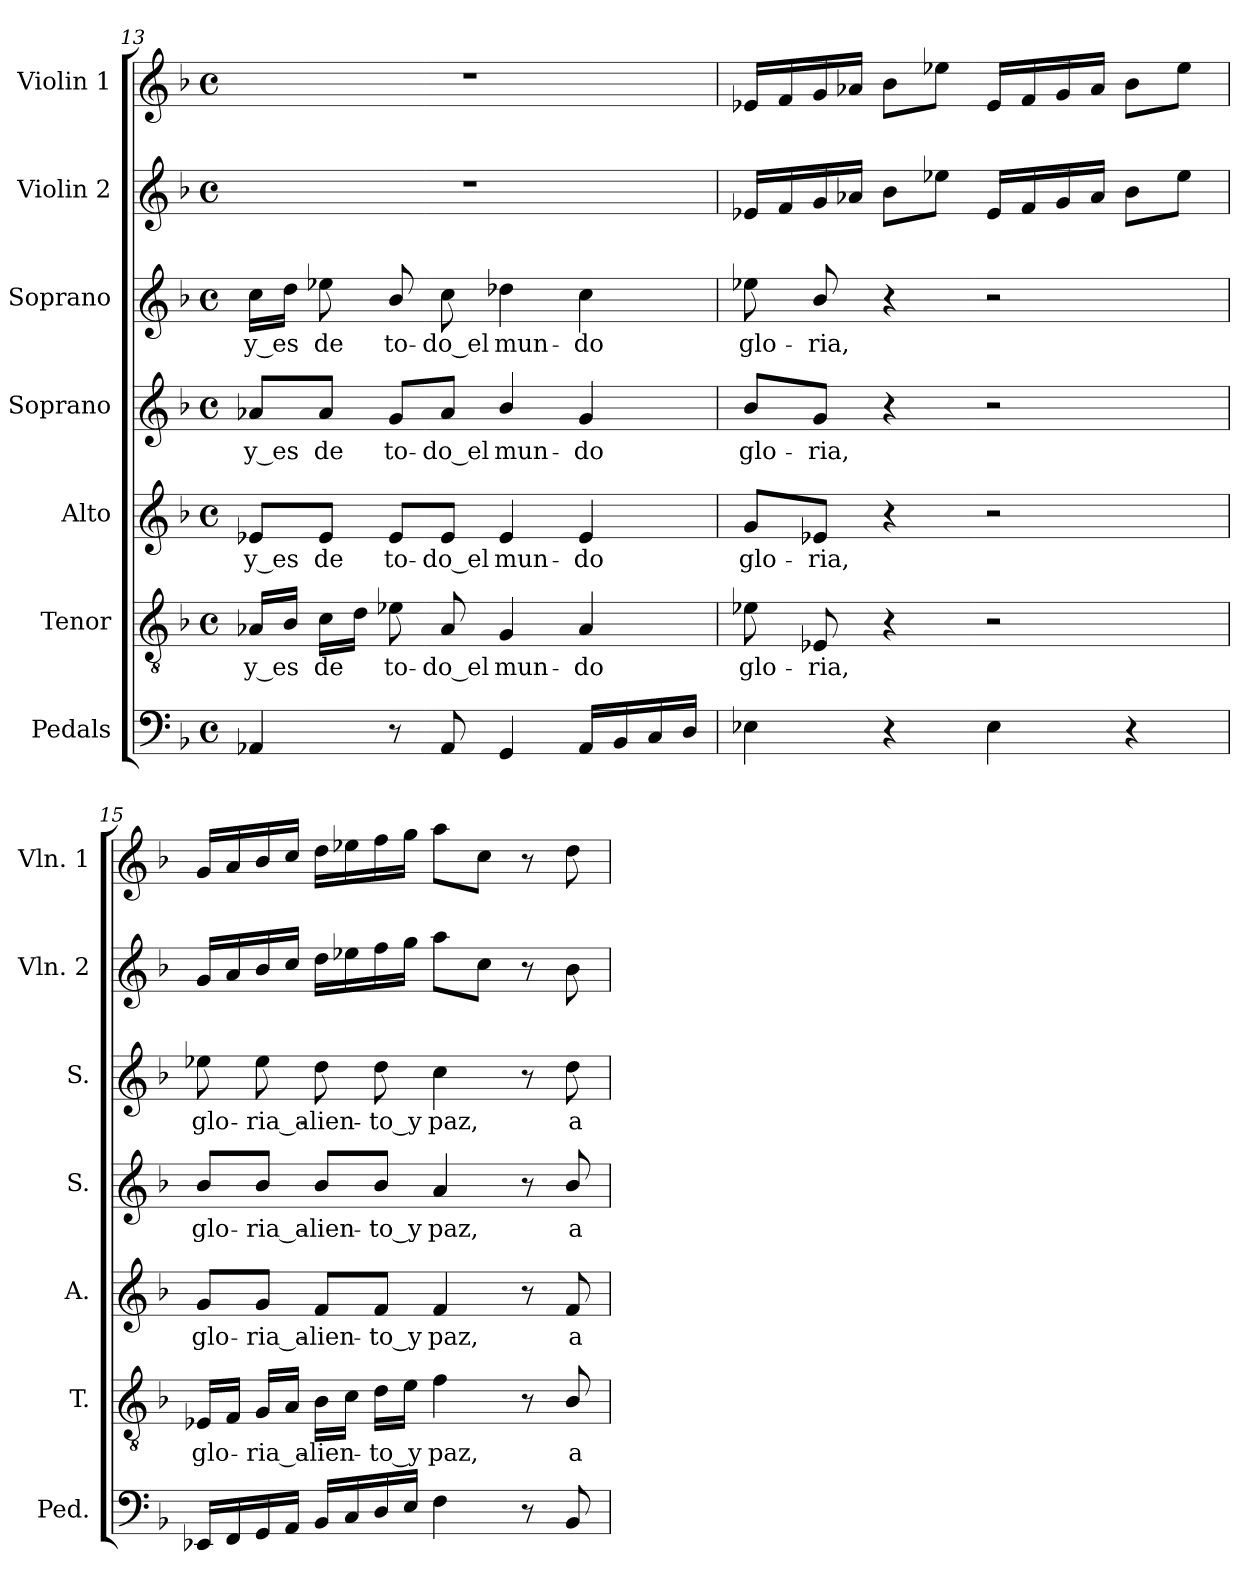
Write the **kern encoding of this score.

**kern	**kern	**text	**kern	**text	**kern	**text	**kern	**text	**kern	**kern
*part7	*part6	*part6	*part5	*part5	*part4	*part4	*part3	*part3	*part2	*part1
*staff7	*staff6	*staff6	*staff5	*staff5	*staff4	*staff4	*staff3	*staff3	*staff2	*staff1
*I"Pedals	*I"Tenor	*	*I"Alto	*	*I"Soprano	*	*I"Soprano	*	*I"Violin 2	*I"Violin 1
*I'Ped.	*I'T.	*	*I'A.	*	*I'S.	*	*I'S.	*	*I'Vln. 2	*I'Vln. 1
*clefF4	*clefGv2	*	*clefG2	*	*clefG2	*	*clefG2	*	*clefG2	*clefG2
*	*ITrd7c12	*	*	*	*	*	*	*	*	*
*k[b-]	*k[b-]	*	*k[b-]	*	*k[b-]	*	*k[b-]	*	*k[b-]	*k[b-]
*F:	*F:	*	*F:	*	*F:	*	*F:	*	*F:	*F:
*M4/4	*M4/4	*	*M4/4	*	*M4/4	*	*M4/4	*	*M4/4	*M4/4
*met(c)	*met(c)	*	*met(c)	*	*met(c)	*	*met(c)	*	*met(c)	*met(c)
=13	=13	=13	=13	=13	=13	=13	=13	=13	=13	=13
!	!	!LO:LY:b:color=#000000	!	!	!	!	!	!	!	!
!	!	!	!	!LO:LY:b:color=#000000	!	!	!	!	!	!
!	!	!	!	!	!	!LO:LY:b:color=#000000	!	!	!	!
!	!	!	!	!	!	!	!	!LO:LY:b:color=#000000	!	!
4AA-Xi/	16AA-Xi/LL	y_es	8e-Xi/L	y_es	8a-Xi/L	y_es	16cci\LL	y_es	1r	1r
.	16BB-i/JJ	.	.	.	.	.	16ddi\JJ	.	.	.
!	!	!LO:LY:b:color=#000000	!	!	!	!	!	!	!	!
!	!	!	!	!LO:LY:b:color=#000000	!	!	!	!	!	!
!	!	!	!	!	!	!LO:LY:b:color=#000000	!	!	!	!
!	!	!	!	!	!	!	!	!LO:LY:b:color=#000000	!	!
.	16Ci\LL	de	8e-i/J	de	8a-i/J	de	8ee-Xi\	de	.	.
.	16Di\JJ	.	.	.	.	.	.	.	.	.
!	!	!LO:LY:b:color=#000000	!	!	!	!	!	!	!	!
!	!	!	!	!LO:LY:b:color=#000000	!	!	!	!	!	!
!	!	!	!	!	!	!LO:LY:b:color=#000000	!	!	!	!
!	!	!	!	!	!	!	!	!LO:LY:b:color=#000000	!	!
8r	8E-Xi\	to-	8e-i/L	to-	8gi/L	to-	8b-i/	to-	.	.
!	!	!LO:LY:b:color=#000000	!	!	!	!	!	!	!	!
!	!	!	!	!LO:LY:b:color=#000000	!	!	!	!	!	!
!	!	!	!	!	!	!LO:LY:b:color=#000000	!	!	!	!
!	!	!	!	!	!	!	!	!LO:LY:b:color=#000000	!	!
8AA-i/	8AA-i/	-do_el	8e-i/J	-do_el	8a-i/J	-do_el	8cci\	-do_el	.	.
!	!	!LO:LY:b:color=#000000	!	!	!	!	!	!	!	!
!	!	!	!	!LO:LY:b:color=#000000	!	!	!	!	!	!
!	!	!	!	!	!	!LO:LY:b:color=#000000	!	!	!	!
!	!	!	!	!	!	!	!	!LO:LY:b:color=#000000	!	!
4GGi/	4GGi/	mun-	4e-i/	mun-	4b-i/	mun-	4dd-Xi\	mun-	.	.
!	!	!LO:LY:b:color=#000000	!	!	!	!	!	!	!	!
!	!	!	!	!LO:LY:b:color=#000000	!	!	!	!	!	!
!	!	!	!	!	!	!LO:LY:b:color=#000000	!	!	!	!
!	!	!	!	!	!	!	!	!LO:LY:b:color=#000000	!	!
16AA-i/LL	4AA-i/	-do	4e-i/	-do	4gi/	-do	4cci\	-do	.	.
16BB-i/	.	.	.	.	.	.	.	.	.	.
16Ci/	.	.	.	.	.	.	.	.	.	.
16Di/JJ	.	.	.	.	.	.	.	.	.	.
=14	=14	=14	=14	=14	=14	=14	=14	=14	=14	=14
!	!	!LO:LY:b:color=#000000	!	!	!	!	!	!	!	!
!	!	!	!	!LO:LY:b:color=#000000	!	!	!	!	!	!
!	!	!	!	!	!	!LO:LY:b:color=#000000	!	!	!	!
!	!	!	!	!	!	!	!	!LO:LY:b:color=#000000	!	!
4E-Xi\	8E-Xi\	glo-	8gi/L	glo-	8b-i/L	glo-	8ee-Xi\	glo-	16e-Xi/LL	16e-Xi/LL
.	.	.	.	.	.	.	.	.	16fi/	16fi/
!	!	!LO:LY:b:color=#000000	!	!	!	!	!	!	!	!
!	!	!	!	!LO:LY:b:color=#000000	!	!	!	!	!	!
!	!	!	!	!	!	!LO:LY:b:color=#000000	!	!	!	!
!	!	!	!	!	!	!	!	!LO:LY:b:color=#000000	!	!
.	8EE-Xi/	-ria,	8e-Xi/J	-ria,	8gi/J	-ria,	8b-i/	-ria,	16gi/	16gi/
.	.	.	.	.	.	.	.	.	16a-Xi/JJ	16a-Xi/JJ
4r	4r	.	4r	.	4r	.	4r	.	8b-i\L	8b-i\L
.	.	.	.	.	.	.	.	.	8ee-Xi\J	8ee-Xi\J
4E-i\	2r	.	2r	.	2r	.	2r	.	16e-i/LL	16e-i/LL
.	.	.	.	.	.	.	.	.	16fi/	16fi/
.	.	.	.	.	.	.	.	.	16gi/	16gi/
.	.	.	.	.	.	.	.	.	16a-i/JJ	16a-i/JJ
4r	.	.	.	.	.	.	.	.	8b-i\L	8b-i\L
.	.	.	.	.	.	.	.	.	8ee-i\J	8ee-i\J
!!LO:PB:g=z
=15	=15	=15	=15	=15	=15	=15	=15	=15	=15	=15
!	!	!LO:LY:b:color=#000000	!	!	!	!	!	!	!	!
!	!	!	!	!LO:LY:b:color=#000000	!	!	!	!	!	!
!	!	!	!	!	!	!LO:LY:b:color=#000000	!	!	!	!
!	!	!	!	!	!	!	!	!LO:LY:b:color=#000000	!	!
16EE-Xi/LL	16EE-Xi/LL	glo-	8gi/L	glo-	8b-i/L	glo-	8ee-Xi\	glo-	16gi/LL	16gi/LL
16FFi/	16FFi/JJ	.	.	.	.	.	.	.	16ai/	16ai/
!	!	!LO:LY:b:color=#000000	!	!	!	!	!	!	!	!
!	!	!	!	!LO:LY:b:color=#000000	!	!	!	!	!	!
!	!	!	!	!	!	!LO:LY:b:color=#000000	!	!	!	!
!	!	!	!	!	!	!	!	!LO:LY:b:color=#000000	!	!
16GGi/	16GGi/LL	-ria_a-	8gi/J	-ria_a-	8b-i/J	-ria_a-	8ee-i\	-ria_a-	16b-i/	16b-i/
16AAi/JJ	16AAi/JJ	.	.	.	.	.	.	.	16cci/JJ	16cci/JJ
!	!	!LO:LY:b:color=#000000	!	!	!	!	!	!	!	!
!	!	!	!	!LO:LY:b:color=#000000	!	!	!	!	!	!
!	!	!	!	!	!	!LO:LY:b:color=#000000	!	!	!	!
!	!	!	!	!	!	!	!	!LO:LY:b:color=#000000	!	!
16BB-i/LL	16BB-i\LL	-lien-	8fi/L	-lien-	8b-i/L	-lien-	8ddi\	-lien-	16ddi\LL	16ddi\LL
16Ci/	16Ci\JJ	.	.	.	.	.	.	.	16ee-Xi\	16ee-Xi\
!	!	!LO:LY:b:color=#000000	!	!	!	!	!	!	!	!
!	!	!	!	!LO:LY:b:color=#000000	!	!	!	!	!	!
!	!	!	!	!	!	!LO:LY:b:color=#000000	!	!	!	!
!	!	!	!	!	!	!	!	!LO:LY:b:color=#000000	!	!
16Di/	16Di\LL	-to_y	8fi/J	-to_y	8b-i/J	-to_y	8ddi\	-to_y	16ffi\	16ffi\
16Ei/JJ	16Ei\JJ	.	.	.	.	.	.	.	16ggi\JJ	16ggi\JJ
!	!	!LO:LY:b:color=#000000	!	!	!	!	!	!	!	!
!	!	!	!	!LO:LY:b:color=#000000	!	!	!	!	!	!
!	!	!	!	!	!	!LO:LY:b:color=#000000	!	!	!	!
!	!	!	!	!	!	!	!	!LO:LY:b:color=#000000	!	!
4Fi\	4Fi\	paz,	4fi/	paz,	4ai/	paz,	4cci\	paz,	8aai\L	8aai\L
.	.	.	.	.	.	.	.	.	8cci\J	8cci\J
8r	8r	.	8r	.	8r	.	8r	.	8r	8r
!	!	!LO:LY:b:color=#000000	!	!	!	!	!	!	!	!
!	!	!	!	!LO:LY:b:color=#000000	!	!	!	!	!	!
!	!	!	!	!	!	!LO:LY:b:color=#000000	!	!	!	!
!	!	!	!	!	!	!	!	!LO:LY:b:color=#000000	!	!
8BB-i/	8BB-i/	a-	8fi/	a-	8b-i/	a-	8ddi\	a-	8b-i\	8ddi\
=	=	=	=	=	=	=	=	=	=	=
*-	*-	*-	*-	*-	*-	*-	*-	*-	*-	*-
